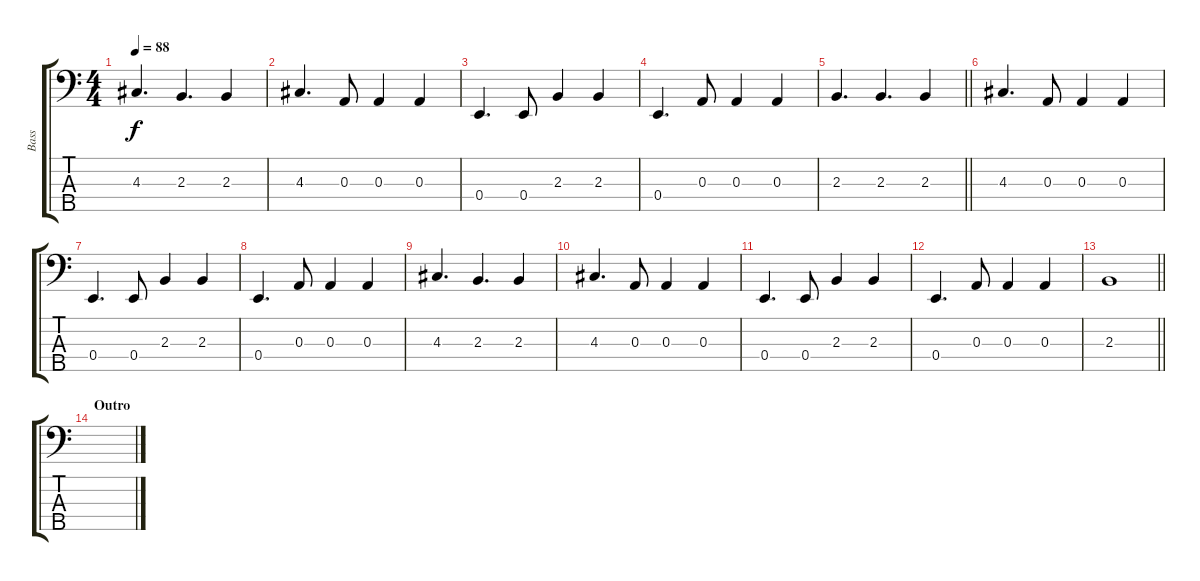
\track ("Bass" "Bass") {instrument electricbassfinger}
\staff {score tabs}
\tuning (G2 D2 A1 E1 B0) {hide}
\ts (4 4)
\tempo 88
\clef f4
\ks c
4.3.4{d dy f} 2.3.4{d} 2.3.4 |
4.3.4{d} 0.3.8 0.3.4 0.3.4 |
0.4.4{d} 0.4.8 2.3.4 2.3.4 |
0.4.4{d} 0.3.8 0.3.4 0.3.4 |
\barLineRight lightlight
2.3.4{d} 2.3.4{d} 2.3.4 |
4.3.4{d} 0.3.8 0.3.4 0.3.4 |
0.4.4{d} 0.4.8 2.3.4 2.3.4 |
0.4.4{d} 0.3.8 0.3.4 0.3.4 |
4.3.4{d} 2.3.4{d} 2.3.4 |
4.3.4{d} 0.3.8 0.3.4 0.3.4 |
0.4.4{d} 0.4.8 2.3.4 2.3.4 |
0.4.4{d} 0.3.8 0.3.4 0.3.4 |
\barLineRight lightlight
2.3.1 |
\section ("" "Outro")
